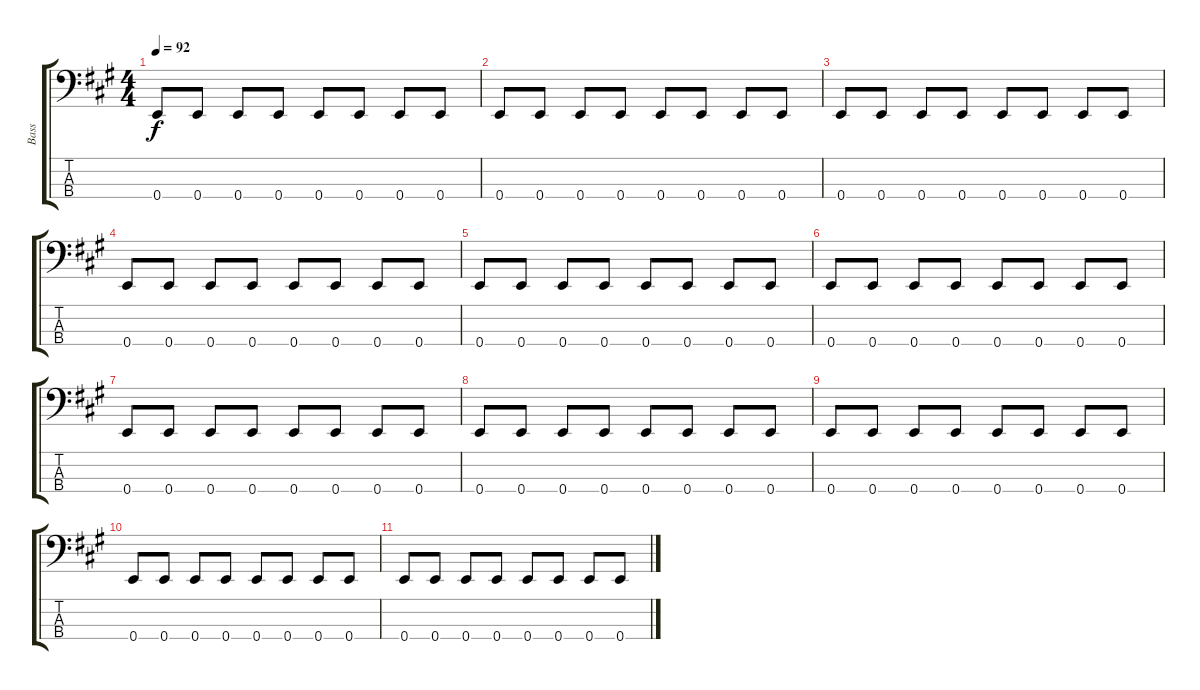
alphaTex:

\track ("Bass" "Bass") {instrument electricbassfinger}
\staff {score tabs}
\tuning (G2 D2 A1 E1) {hide}
\ts (4 4)
\tempo 92
\clef f4
\ks a
0.4.8{dy f} 0.4.8 0.4.8 0.4.8 0.4.8 0.4.8 0.4.8 0.4.8 |
0.4.8 0.4.8 0.4.8 0.4.8 0.4.8 0.4.8 0.4.8 0.4.8 |
0.4.8 0.4.8 0.4.8 0.4.8 0.4.8 0.4.8 0.4.8 0.4.8 |
0.4.8 0.4.8 0.4.8 0.4.8 0.4.8 0.4.8 0.4.8 0.4.8 |
0.4.8 0.4.8 0.4.8 0.4.8 0.4.8 0.4.8 0.4.8 0.4.8 |
0.4.8 0.4.8 0.4.8 0.4.8 0.4.8 0.4.8 0.4.8 0.4.8 |
0.4.8 0.4.8 0.4.8 0.4.8 0.4.8 0.4.8 0.4.8 0.4.8 |
0.4.8 0.4.8 0.4.8 0.4.8 0.4.8 0.4.8 0.4.8 0.4.8 |
0.4.8 0.4.8 0.4.8 0.4.8 0.4.8 0.4.8 0.4.8 0.4.8 |
0.4.8 0.4.8 0.4.8 0.4.8 0.4.8 0.4.8 0.4.8 0.4.8 |
0.4.8 0.4.8 0.4.8 0.4.8 0.4.8 0.4.8 0.4.8 0.4.8
